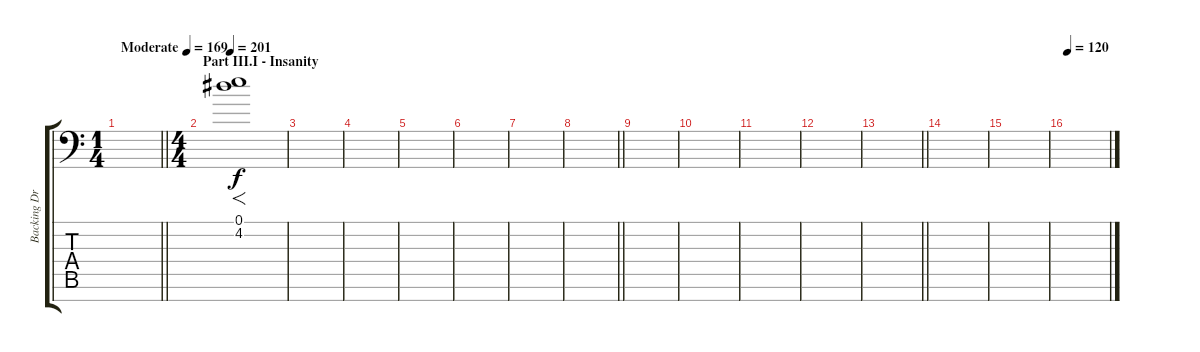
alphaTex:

\track ("Backing Dropped A" "Backing Dr") {instrument distortionguitar}
\staff {score tabs}
\tuning (E4 B3 G3 D3 A2 E2 A1) {hide}
\ts (1 4)
\tempo (169 "Moderate")
\clef f4
\barLineRight lightlight
\ks c
|
\ts (4 4)
\section ("" "Part III.I - Insanity")
\tempo 201
(0.1 4.2).1{f} |
|
|
|
|
|
\barLineRight lightlight
|
|
|
|
|
\barLineRight lightlight
|
|
|
\tempo 120
